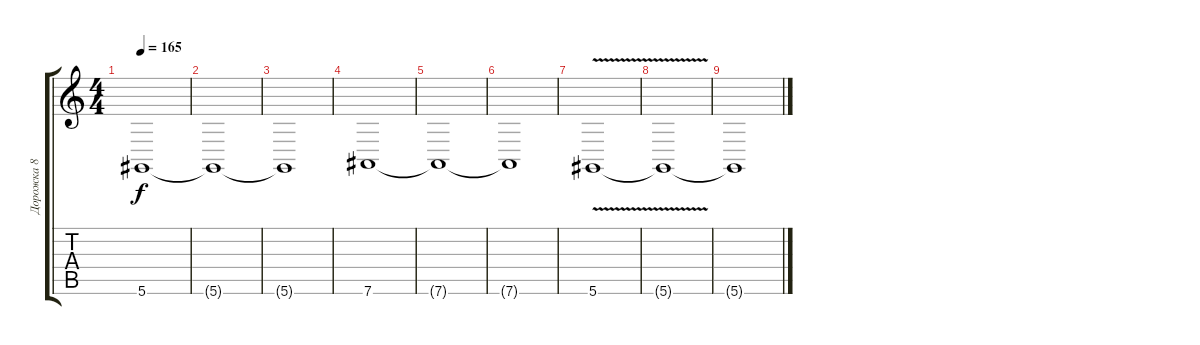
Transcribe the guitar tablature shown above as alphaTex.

\track ("Дорожка 8" "Дорожка 8") {instrument churchorgan}
\staff {score tabs}
\tuning (Eb4 Bb3 Gb3 Db3 Ab2 Eb2) {hide}
\ts (4 4)
\tempo 165
\clef g2
\ks c
5.6.1{dy f} |
5.6{t}.1 |
5.6{t}.1 |
7.6.1 |
7.6{t}.1 |
7.6{t}.1 |
5.6{v}.1 |
5.6{t}.1 |
5.6{t}.1
